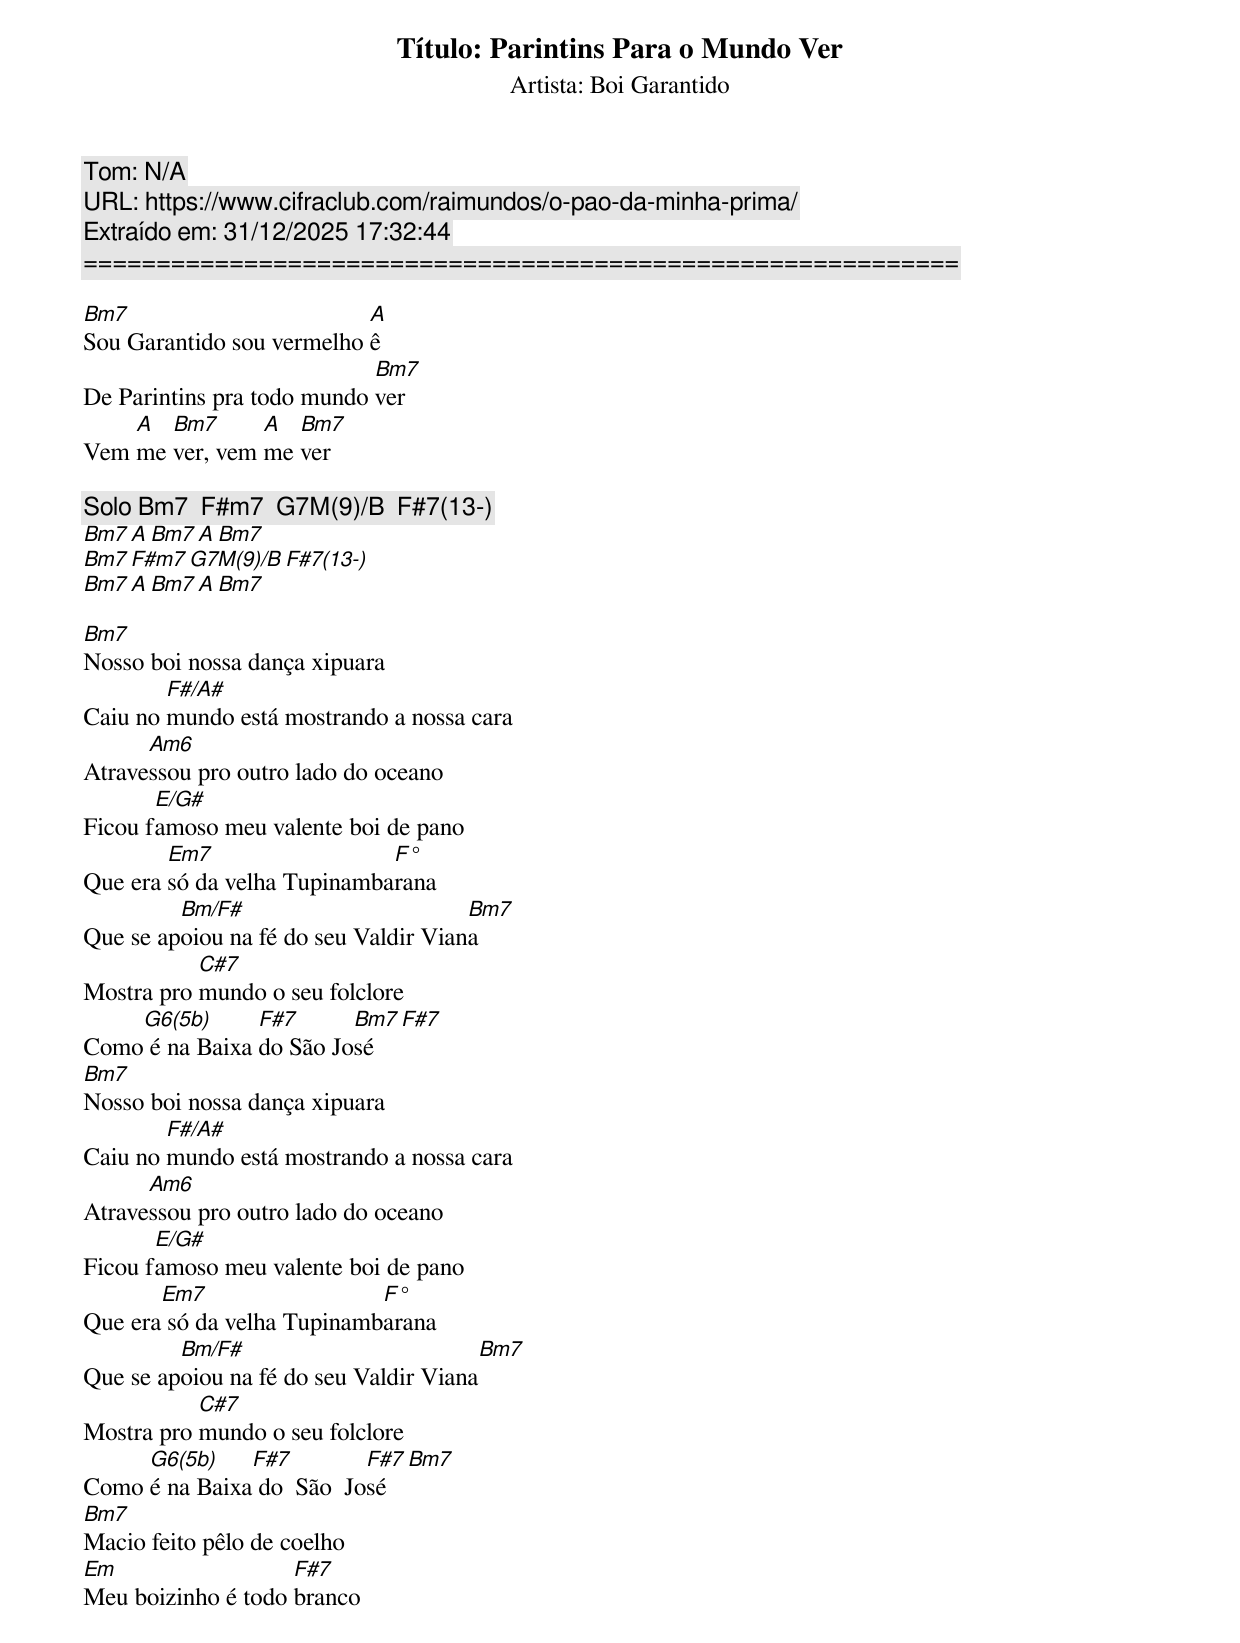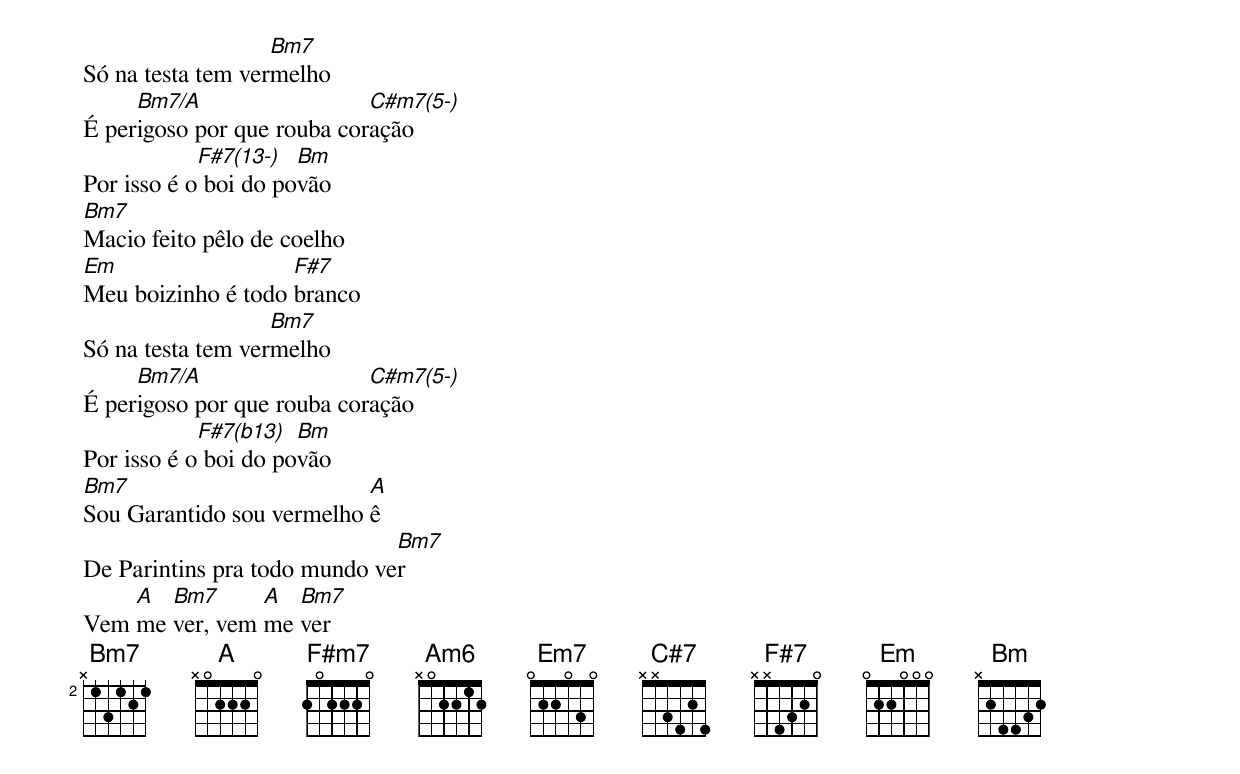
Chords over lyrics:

Título: Parintins Para o Mundo Ver
Artista: Boi Garantido
Tom: N/A
URL: https://www.cifraclub.com/raimundos/o-pao-da-minha-prima/
Extraído em: 31/12/2025 17:32:44
============================================================

Bm7                        A
Sou Garantido sou vermelho ê
                            Bm7
De Parintins pra todo mundo ver
    A  Bm7      A  Bm7
Vem me ver, vem me ver

[Solo] Bm7  F#m7  G7M(9)/B  F#7(13-)
       Bm7  A  Bm7  A  Bm7
       Bm7  F#m7  G7M(9)/B  F#7(13-)
       Bm7  A  Bm7  A  Bm7

Bm7
Nosso boi nossa dança xipuara
        F#/A#
Caiu no mundo está mostrando a nossa cara
      Am6
Atravessou pro outro lado do oceano
       E/G#
Ficou famoso meu valente boi de pano
        Em7                  F°
Que era só da velha Tupinambarana
         Bm/F#                        Bm7
Que se apoiou na fé do seu Valdir Viana
           C#7
Mostra pro mundo o seu folclore
    G6(5b)      F#7      Bm7  F#7
Como é na Baixa do São José
Bm7
Nosso boi nossa dança xipuara
        F#/A#
Caiu no mundo está mostrando a nossa cara
      Am6
Atravessou pro outro lado do oceano
       E/G#
Ficou famoso meu valente boi de pano
       Em7                  F°
Que era só da velha Tupinambarana
         Bm/F#                         Bm7
Que se apoiou na fé do seu Valdir Viana
           C#7
Mostra pro mundo o seu folclore
     G6(5b)    F#7         F#7  Bm7
Como é na Baixa do  São  José
Bm7
Macio feito pêlo de coelho
Em                  F#7
Meu boizinho é todo branco
                   Bm7
Só na testa tem vermelho
     Bm7/A                  C#m7(5-)
É perigoso por que rouba coração
            F#7(13-)  Bm
Por isso é o boi do povão
Bm7
Macio feito pêlo de coelho
Em                  F#7
Meu boizinho é todo branco
                   Bm7
Só na testa tem vermelho
     Bm7/A                  C#m7(5-)
É perigoso por que rouba coração
            F#7(b13)  Bm
Por isso é o boi do povão
Bm7                        A
Sou Garantido sou vermelho ê
                              Bm7
De Parintins pra todo mundo ver
    A  Bm7      A  Bm7
Vem me ver, vem me ver
